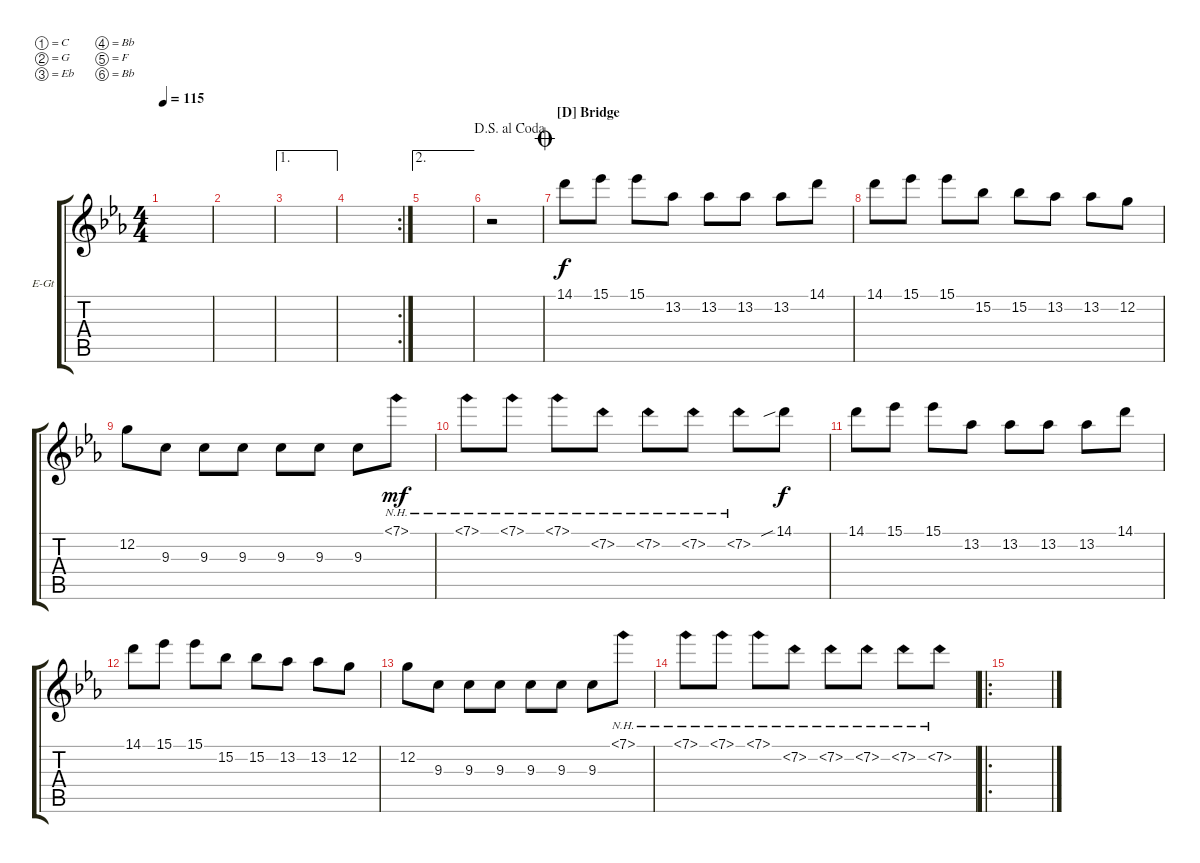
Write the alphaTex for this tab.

\bracketExtendMode groupsimilarinstruments
\firstSystemTrackNameOrientation horizontal
\otherSystemsTrackNameOrientation horizontal
\track ("Clean R" "E-Gt") {instrument electricguitarclean}
\staff {score tabs}
\tuning (C4 G3 Eb3 Bb2 F2 Bb1)
\ts (4 4)
\tempo 115
\clef g2
\ks cminor
|
|
\ae 1
|
\rc 2
|
\ae 2
|
\jump dalsegnoalcoda
r.2 |
\section ("D" "Bridge")
\jump coda
14.1.8 15.1.8 15.1.8 13.2.8 13.2.8 13.2.8 13.2.8 14.1.8 |
14.1.8 15.1.8 15.1.8 15.2.8 15.2.8 13.2.8 13.2.8 12.2.8 |
12.2.8 9.3.8 9.3.8 9.3.8 9.3.8 9.3.8 9.3.8 7.1{nh}.8{dy mf} |
7.1{nh}.8 7.1{nh}.8 7.1{nh}.8 7.2{nh}.8 7.2{nh}.8 7.2{nh}.8 7.2{nh}.8 14.1{sib}.8{dy f} |
14.1.8 15.1.8 15.1.8 13.2.8 13.2.8 13.2.8 13.2.8 14.1.8 |
14.1.8 15.1.8 15.1.8 15.2.8 15.2.8 13.2.8 13.2.8 12.2.8 |
12.2.8 9.3.8 9.3.8 9.3.8 9.3.8 9.3.8 9.3.8 7.1{nh}.8 |
7.1{nh}.8 7.1{nh}.8 7.1{nh}.8 7.2{nh}.8 7.2{nh}.8 7.2{nh}.8 7.2{nh}.8 7.2{nh}.8 |
\ro
